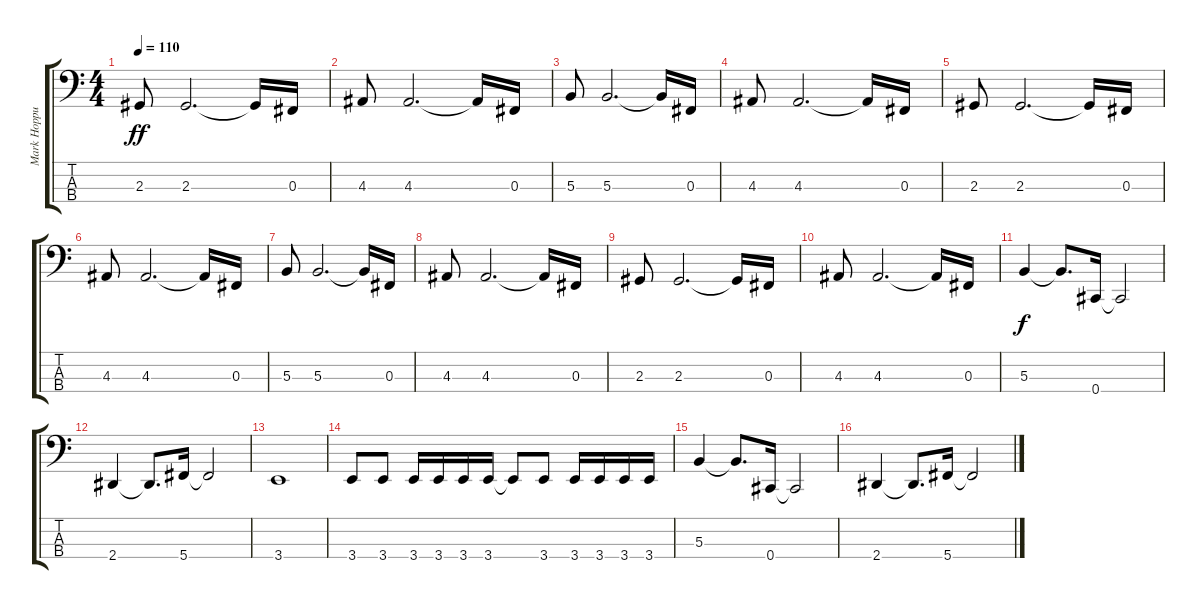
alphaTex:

\track ("Mark Hoppus Bass" "Mark Hoppu") {instrument fretlessbass}
\staff {score tabs}
\tuning (E2 B1 Gb1 Db1) {hide}
\ts (4 4)
\tempo 110
\clef f4
\ks c
2.3.8{dy ff} 2.3.2{d} 2.3{t}.16 0.3.16 |
4.3.8 4.3.2{d} 4.3{t}.16 0.3.16 |
5.3.8 5.3.2{d} 5.3{t}.16 0.3.16 |
4.3.8 4.3.2{d} 4.3{t}.16 0.3.16 |
2.3.8 2.3.2{d} 2.3{t}.16 0.3.16 |
4.3.8 4.3.2{d} 4.3{t}.16 0.3.16 |
5.3.8 5.3.2{d} 5.3{t}.16 0.3.16 |
4.3.8 4.3.2{d} 4.3{t}.16 0.3.16 |
2.3.8 2.3.2{d} 2.3{t}.16 0.3.16 |
4.3.8 4.3.2{d} 4.3{t}.16 0.3.16 |
5.3.4{dy f} 5.3{t}.8{d} 0.4.16 0.4{t}.2 |
2.4.4 2.4{t}.8{d} 5.4.16 5.4{t}.2 |
3.4.1 |
3.4.8 3.4.8 3.4.16 3.4.16 3.4.16 3.4.16 3.4{t}.8 3.4.8 3.4.16 3.4.16 3.4.16 3.4.16 |
5.3.4 5.3{t}.8{d} 0.4.16 0.4{t}.2 |
2.4.4 2.4{t}.8{d} 5.4.16 5.4{t}.2
